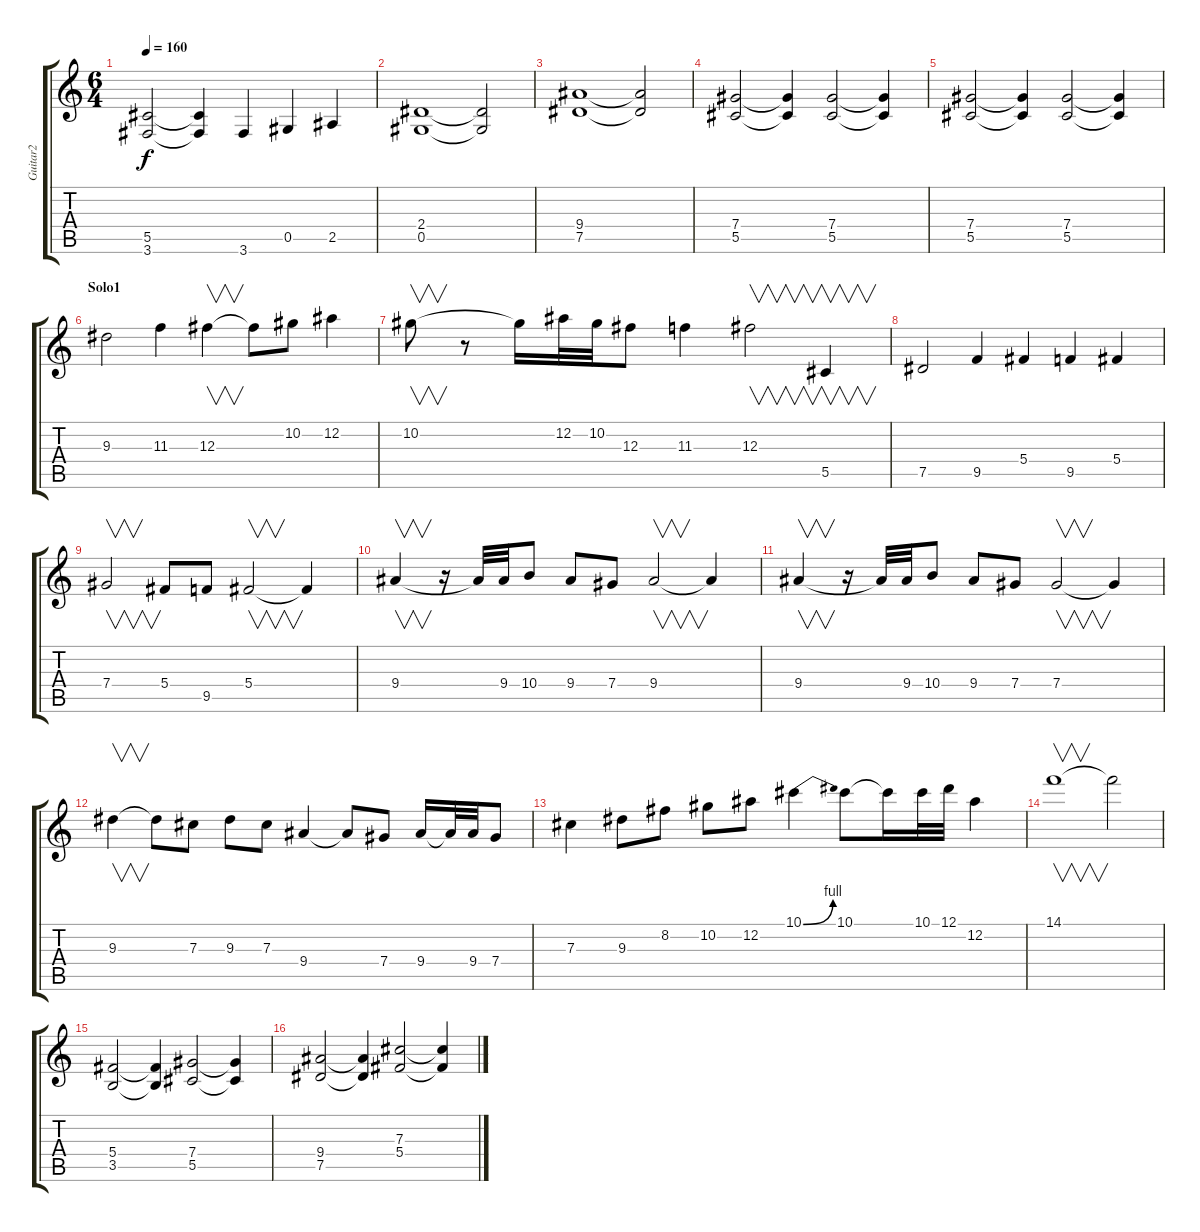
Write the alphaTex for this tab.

\track ("Guitar2" "Guitar2") {instrument distortionguitar}
\staff {score tabs}
\tuning (Eb4 Bb3 Gb3 Db3 Ab2 Eb2) {hide}
\ts (6 4)
\tempo 160
\clef g2
\ks c
(5.5 3.6).2{dy f} (5.5{t} 3.6{t}).4 3.6.4 0.5.4 2.5.4 |
(2.4 0.5).1 (2.4{t} 0.5{t}).2 |
(9.4 7.5).1 (9.4{t} 7.5{t}).2 |
(7.4 5.5).2 (7.4{t} 5.5{t}).4 (7.4 5.5).2 (7.4{t} 5.5{t}).4 |
(7.4 5.5).2 (7.4{t} 5.5{t}).4 (7.4 5.5).2 (7.4{t} 5.5{t}).4 |
\section ("" "Solo1")
9.3.2{volume 12} 11.3.4 12.3.4{v} 12.3{t}.8 10.2.8 12.2.4 |
10.2.8{v} r.8 10.2{t}.16 12.2.32 10.2.32 12.3.8 11.3.4 12.3.2{v} 5.5.4{v} |
7.5.2 9.5.4 5.4.4 9.5.4 5.4.4 |
7.4.2{v} 5.4.8 9.5.8 5.4.2{v} 5.4{t}.4 |
9.4.4{v} r.16 9.4{t}.32 9.4.32 10.4.8 9.4.8 7.4.8 9.4.2{v} 9.4{t}.4 |
9.4.4{v} r.16 9.4{t}.32 9.4.32 10.4.8 9.4.8 7.4.8 7.4.2{v} 7.4{t}.4 |
9.3.4{v} 9.3{t}.8 7.3.8 9.3.8 7.3.8 9.4.4 9.4{t}.8 7.4.8 9.4.16 9.4{t}.32 9.4.32 7.4.8 |
7.3.4 9.3.8 8.2.8 10.2.8 12.2.8 10.1{be (bend 0 0 60 4)}.4 10.1.8 10.1{t}.16 10.1.32 12.1.32 12.2.4 |
14.1.1{v} 14.1{t}.2 |
(5.4 3.5).2{volume 10} (5.4{t} 3.5{t}).4 (7.4 5.5).2 (7.4{t} 5.5{t}).4 |
(9.4 7.5).2 (9.4{t} 7.5{t}).4 (7.3 5.4).2 (7.3{t} 5.4{t}).4
